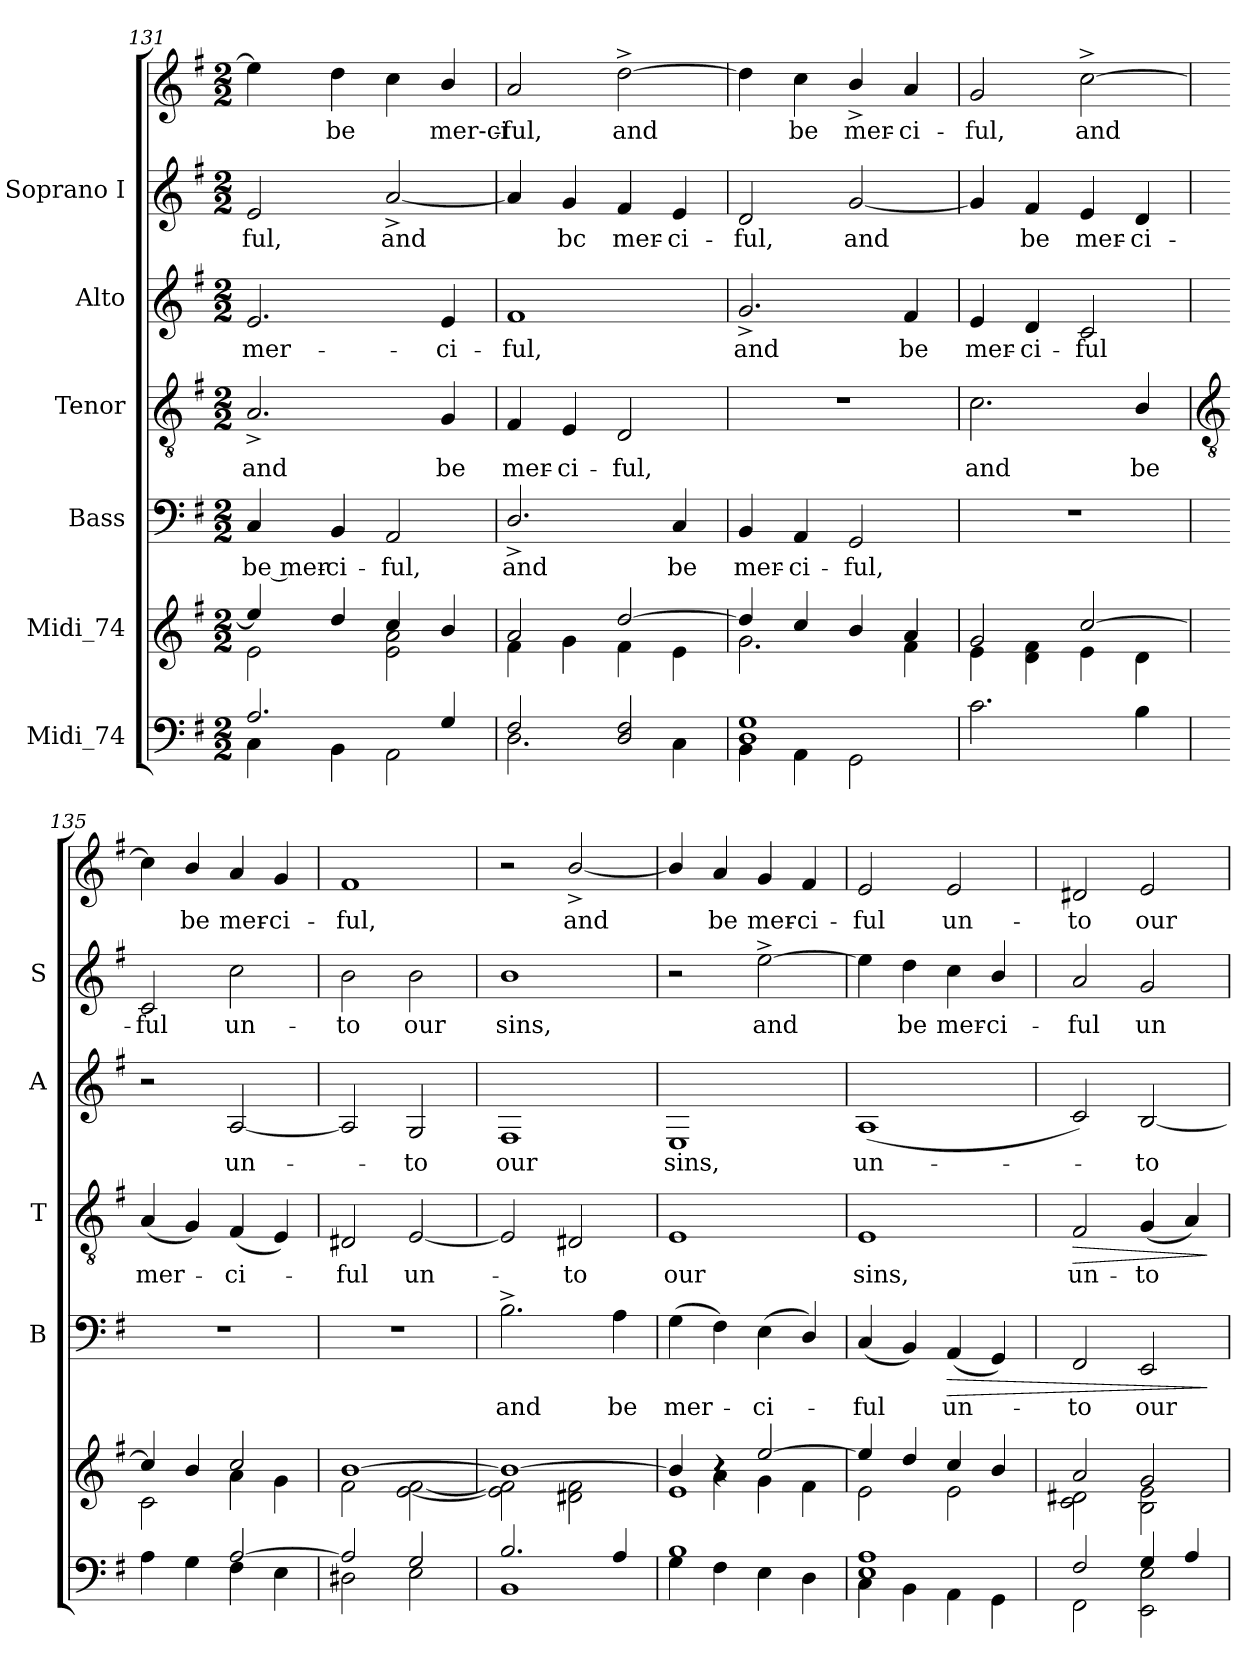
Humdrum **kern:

**kern	**kern	**kern	**text	**dynam	**kern	**text	**dynam	**kern	**text	**kern	**text	**kern	**text
*part6	*part5	*part4	*part4	*part4	*part3	*part3	*part3	*part2	*part2	*part1	*part1	*part1	*part1
*staff7	*staff6	*staff5	*staff5	*staff5	*staff4	*staff4	*staff4	*staff3	*staff3	*staff2	*staff2	*staff1	*staff1
*I"Midi_74	*I"Midi_74	*I"Bass	*	*	*I"Tenor	*	*	*I"Alto	*	*I"Soprano I	*	*	*
*	*	*I'B	*	*	*I'T	*	*	*I'A	*	*I'S	*	*	*
*clefF4	*clefG2	*clefF4	*	*	*clefGv2	*	*	*clefG2	*	*clefG2	*	*clefG2	*
*k[f#]	*k[f#]	*k[f#]	*	*	*k[f#]	*	*	*k[f#]	*	*k[f#]	*	*k[f#]	*
*G:	*G:	*G:	*	*	*G:	*	*	*G:	*	*G:	*	*G:	*
*M2/2	*M2/2	*M2/2	*	*	*M2/2	*	*	*M2/2	*	*M2/2	*	*M2/2	*
=131	=131	=131	=131	=131	=131	=131	=131	=131	=131	=131	=131	=131	=131
*^	*^	*	*	*	*	*	*	*	*	*	*	*	*
*	*	*	*^	*	*	*	*	*	*	*	*	*	*	*	*
!	!	!	!	!	!	!LO:LY:b	!	!	!LO:LY:b	!	!	!LO:LY:b	!	!LO:LY:b	!	!
2.A/	4C\	4ee/]	2e\	1ryy	4C	be mer-	.	2.A^	and	.	2.e	mer-	2e	-ful,	4ee]	.
!	!	!	!	!	!	!LO:LY:b	!	!	!	!	!	!	!	!	!	!LO:LY:b
.	4BB\	4dd/	.	.	4BB	-ci-	.	.	.	.	.	.	.	.	4dd	-be
!	!	!	!	!	!	!LO:LY:b	!	!	!	!	!	!	!	!LO:LY:b	!	!
.	2AA\	4cc/	2e\ 2a\	.	2AA	-ful,	.	.	.	.	.	.	[2a^	and	4cc	.
!	!	!	!	!	!	!	!	!	!LO:LY:b	!	!	!LO:LY:b	!	!	!	!LO:LY:b
4G/	.	4b/	.	.	.	.	.	4G	be	.	4e	-ci-	.	.	4b/	mer-ci-
=132	=132	=132	=132	=132	=132	=132	=132	=132	=132	=132	=132	=132	=132	=132	=132	=132
!	!	!	!	!	!	!LO:LY:b	!	!	!LO:LY:b	!	!	!LO:LY:b	!	!	!	!LO:LY:b
2F#/	2.D\	2a/	4f#\	1ryy	2.D^/	and	.	4F#	mer-	.	1f#	-ful,	4a]	.	2a	ful,
!	!	!	!	!	!	!	!	!	!LO:LY:b	!	!	!	!	!LO:LY:b	!	!
.	.	.	4g\	.	.	.	.	4E	-ci-	.	.	.	4g	bc	.	.
!	!	!	!	!	!	!	!	!	!LO:LY:b	!	!	!	!	!LO:LY:b	!	!LO:LY:b
2D/ 2F#/	.	[2dd/	4f#\	.	.	.	.	2D	-ful,	.	.	.	4f#	mer-	[2dd^	and
!	!	!	!	!	!	!LO:LY:b	!	!	!	!	!	!	!	!LO:LY:b	!	!
.	4C\	.	4e\	.	4C	be	.	.	.	.	.	.	4e	-ci-	.	.
=133	=133	=133	=133	=133	=133	=133	=133	=133	=133	=133	=133	=133	=133	=133	=133	=133
!	!	!	!	!	!	!LO:LY:b	!	!	!	!	!	!LO:LY:b	!	!LO:LY:b	!	!
1D/ 1G/	4BB\	4dd/]	2.g\	1ryy	4BB	mer-	.	1r	.	.	2.g^	and	2d	-ful,	4dd]	.
!	!	!	!	!	!	!LO:LY:b	!	!	!	!	!	!	!	!	!	!LO:LY:b
.	4AA\	4cc/	.	.	4AA	-ci-	.	.	.	.	.	.	.	.	4cc	-be
!	!	!	!	!	!	!LO:LY:b	!	!	!	!	!	!	!	!LO:LY:b	!	!LO:LY:b
.	2GG\	4b/	.	.	2GG	-ful,	.	.	.	.	.	.	[2g	and	4b^/	mer-
!	!	!	!	!	!	!	!	!	!	!	!	!LO:LY:b	!	!	!	!LO:LY:b
.	.	4a/	4f#\	.	.	.	.	.	.	.	4f#	be	.	.	4a	-ci-
=134	=134	=134	=134	=134	=134	=134	=134	=134	=134	=134	=134	=134	=134	=134	=134	=134
!	!	!	!	!	!	!	!	!	!LO:LY:b	!	!	!LO:LY:b	!	!	!	!LO:LY:b
2.c\	2ryy	2g/	4e\	2ryy	1r	.	.	2.c	and	.	4e	mer-	4g]	.	2g	ful,
!	!	!	!	!	!	!	!	!	!	!	!	!LO:LY:b	!	!LO:LY:b	!	!
.	.	.	4d\ 4f#\	.	.	.	.	.	.	.	4d	-ci-	4f#	be	.	.
!	!	!	!	!	!	!	!	!	!	!	!	!LO:LY:b	!	!LO:LY:b	!	!LO:LY:b
.	2ryy	[2cc/	4e\	2ryy	.	.	.	.	.	.	2c	-ful	4e	mer-	[2cc^	and
!	!	!	!	!	!	!	!	!	!LO:LY:b	!	!	!	!	!LO:LY:b	!	!
4B\	.	.	4d\	.	.	.	.	4B/	be	.	.	.	4d	-ci-	.	.
!!LO:LB:g=z
=135	=135	=135	=135	=135	=135	=135	=135	=135	=135	=135	=135	=135	=135	=135	=135	=135
*	*	*	*	*	*	*	*	*clefGv2	*	*	*	*	*	*	*	*
!	!	!	!	!	!	!	!	!	!LO:LY:b	!	!	!	!	!LO:LY:b	!	!
4A\	2ryy	4cc/]	2c\	2ryy	1r	.	.	(<4A	mer-	.	2r	.	2c	-ful	4cc]	.
!	!	!	!	!	!	!	!	!	!	!	!	!	!	!	!	!LO:LY:b
4G\	.	4b/	.	.	.	.	.	4G)	.	.	.	.	.	.	4b/	-be
!	!	!	!	!	!	!	!	!	!LO:LY:b	!	!	!LO:LY:b	!	!LO:LY:b	!	!LO:LY:b
[2A/	4F#\	2cc/	4a\	2ryy	.	.	.	(<4F#	ci-	.	[2A	un-	2cc	un-	4a	mer-
!	!	!	!	!	!	!	!	!	!	!	!	!	!	!	!	!LO:LY:b
.	4E\	.	4g\	.	.	.	.	4E)	.	.	.	.	.	.	4g	-ci-
=136	=136	=136	=136	=136	=136	=136	=136	=136	=136	=136	=136	=136	=136	=136	=136	=136
!	!	!	!	!	!	!	!	!	!LO:LY:b	!	!	!	!	!LO:LY:b	!	!LO:LY:b
2A/]	2D#X\	[1b/	2f#\	2ryy	1r	.	.	2D#X	ful	.	2A]	.	2b	to	1f#	-ful,
!	!	!	!	!	!	!	!	!	!LO:LY:b	!	!	!LO:LY:b	!	!LO:LY:b	!	!
2G/	2E\	.	[2e\ [2f#\	2ryy	.	.	.	[2E	un-	.	2G	to	2b	our	.	.
=137	=137	=137	=137	=137	=137	=137	=137	=137	=137	=137	=137	=137	=137	=137	=137	=137
!	!	!	!	!	!	!LO:LY:b	!	!	!	!	!	!LO:LY:b	!	!LO:LY:b	!	!
2.B/	1BB\	1b/_	2e\] 2f#\]	2ryy	2.B^	and	.	2E]	.	.	1F#	our	1b	sins,	2r	.
!	!	!	!	!	!	!	!	!	!LO:LY:b	!	!	!	!	!	!	!LO:LY:b
.	.	.	2d#X\ 2f#\	2ryy	.	.	.	2D#X	to	.	.	.	.	.	[2b^/	and
!	!	!	!	!	!	!LO:LY:b	!	!	!	!	!	!	!	!	!	!
4A/	.	.	.	.	4A	be	.	.	.	.	.	.	.	.	.	.
=138	=138	=138	=138	=138	=138	=138	=138	=138	=138	=138	=138	=138	=138	=138	=138	=138
!	!	!	!	!	!	!LO:LY:b	!	!	!LO:LY:b	!	!	!LO:LY:b	!	!	!	!
1B/	4G\	4b/]	4ryy	1e	(>4G	mer-	.	1E	our	.	1E	sins,	2r	.	4b/]	.
!	!	!	!	!	!	!	!	!	!	!	!	!	!	!	!	!LO:LY:b
.	4F#\	4r	4a\	.	4F#)	.	.	.	.	.	.	.	.	.	4a	be
!	!	!	!	!	!	!LO:LY:b	!	!	!	!	!	!	!	!LO:LY:b	!	!LO:LY:b
.	4E\	[2ee/	4g\	.	(<4E	ci-	.	.	.	.	.	.	[2ee^	-and	4g	mer-
!	!	!	!	!	!	!	!	!	!	!	!	!	!	!	!	!LO:LY:b
.	4D\	.	4f#\	.	4D/)	.	.	.	.	.	.	.	.	.	4f#	-ci-
=139	=139	=139	=139	=139	=139	=139	=139	=139	=139	=139	=139	=139	=139	=139	=139	=139
!	!	!	!	!	!	!LO:LY:b	!	!	!LO:LY:b	!	!	!LO:LY:b	!	!	!	!LO:LY:b
1E/ 1A/	4C\	4ee/]	2e\	2ryy	(<4C	ful	.	1E	sins,	.	(<1A	un-	4ee]	.	2e	ful
!	!	!	!	!	!	!	!	!	!	!	!	!	!	!LO:LY:b	!	!
.	4BB\	4dd/	.	.	4BB)	.	.	.	.	.	.	.	4dd	-be	.	.
!	!	!	!	!	!	!LO:LY:b	!LO:HP:b	!	!	!	!	!	!	!LO:LY:b	!	!LO:LY:b
.	4AA\	4cc/	2e\	2ryy	(<4AA	un-	>	.	.	.	.	.	4cc	mer-	2e	un-
!	!	!	!	!	!	!	!	!	!	!	!	!	!	!LO:LY:b	!	!
.	4GG\	4b/	.	.	4GG)	.	.	.	.	.	.	.	4b/	-ci-	.	.
=140	=140	=140	=140	=140	=140	=140	=140	=140	=140	=140	=140	=140	=140	=140	=140	=140
!	!	!	!	!	!	!LO:LY:b	!	!	!LO:LY:b	!LO:HP:b	!	!	!	!LO:LY:b	!	!LO:LY:b
2F#/	2FF#\	2a/	2c\ 2d#X\	2ryy	2FF#	to	.	2F#	un-	>	2c)	.	2a	ful	2d#X	-to
!	!	!	!	!	!	!LO:LY:b	!	!	!LO:LY:b	!	!	!LO:LY:b	!	!LO:LY:b	!	!LO:LY:b
4G/	2EE\ 2E\	2g/	2B\ 2e\	2ryy	2EE	our	.	(<4G	-to	.	[2B	to	2g	un-	2e	our
4A/	.	.	.	.	.	.	.	4A)	.	.	.	.	.	.	.	.
*v	*v	*	*	*	*	*	*	*	*	*	*	*	*	*	*	*
*	*v	*v	*v	*	*	*	*	*	*	*	*	*	*	*	*
.	.	.	.	]	.	.	]	.	.	.	.	.	.
=	=	=	=	=	=	=	=	=	=	=	=	=	=
*-	*-	*-	*-	*-	*-	*-	*-	*-	*-	*-	*-	*-	*-
